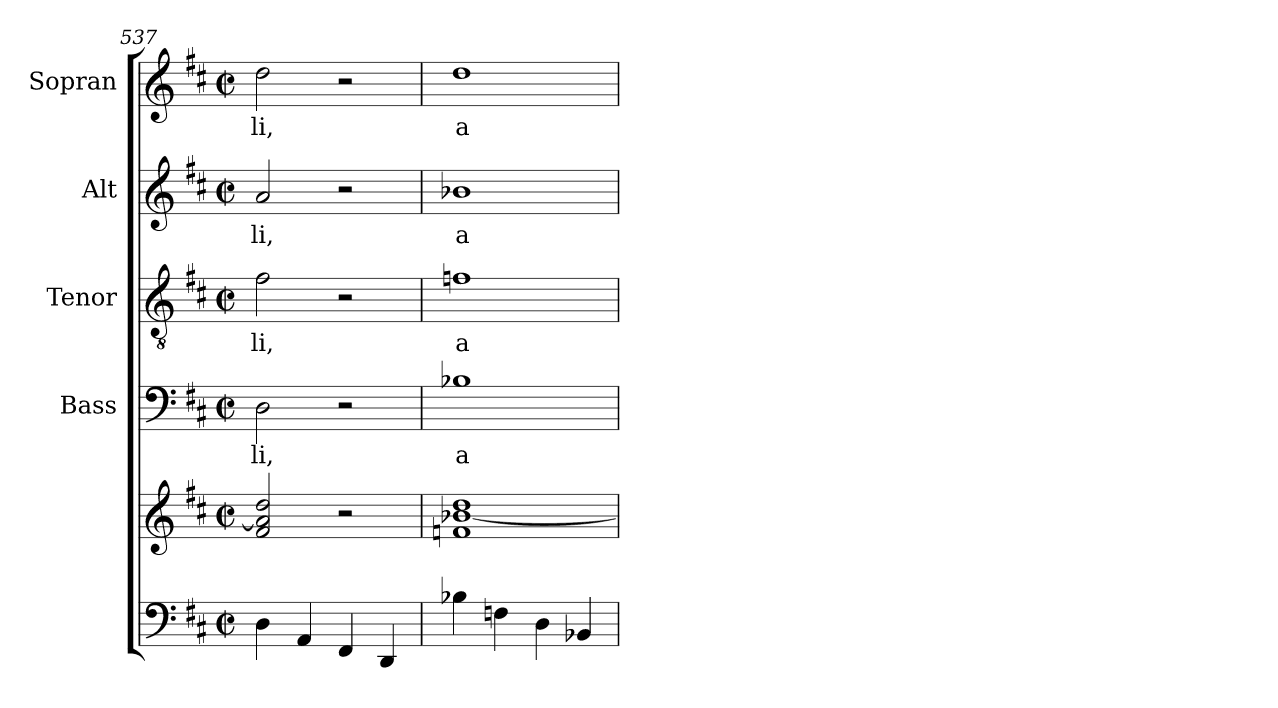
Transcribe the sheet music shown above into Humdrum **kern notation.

**kern	**kern	**kern	**text	**kern	**text	**kern	**text	**kern	**text
*part5	*part5	*part4	*part4	*part3	*part3	*part2	*part2	*part1	*part1
*staff6	*staff5	*staff4	*staff4	*staff3	*staff3	*staff2	*staff2	*staff1	*staff1
*	*	*I"Bass	*	*I"Tenor	*	*I"Alt	*	*I"Sopran	*
*	*	*I'B.	*	*I'T.	*	*I'A.	*	*I'S.	*
*clefF4	*clefG2	*clefF4	*	*clefGv2	*	*clefG2	*	*clefG2	*
*k[f#c#]	*k[f#c#]	*k[f#c#]	*	*k[f#c#]	*	*k[f#c#]	*	*k[f#c#]	*
*D:	*D:	*D:	*	*D:	*	*D:	*	*D:	*
*M2/2	*M2/2	*M2/2	*	*M2/2	*	*M2/2	*	*M2/2	*
*met(c|)	*met(c|)	*met(c|)	*	*met(c|)	*	*met(c|)	*	*met(c|)	*
=537	=537	=537	=537	=537	=537	=537	=537	=537	=537
!	!	!	!LO:LY:b	!	!LO:LY:b	!	!LO:LY:b	!	!LO:LY:b
4D\	2f#/ 2a/] 2dd/	2D\	-li,	2f#\	-li,	2a/	-li,	2dd\	-li,
4AA/	.	.	.	.	.	.	.	.	.
4FF#/	2r	2r	.	2r	.	2r	.	2r	.
4DD/	.	.	.	.	.	.	.	.	.
=538	=538	=538	=538	=538	=538	=538	=538	=538	=538
!	!	!	!LO:LY:b	!	!LO:LY:b	!	!LO:LY:b	!	!LO:LY:b
4B-X\	1fn [1b-X 1dd	1B-X	a-	1fn	a-	1b-X	a-	1dd	a-
4Fn\	.	.	.	.	.	.	.	.	.
4D\	.	.	.	.	.	.	.	.	.
4BB-X/	.	.	.	.	.	.	.	.	.
=	=	=	=	=	=	=	=	=	=
*-	*-	*-	*-	*-	*-	*-	*-	*-	*-
